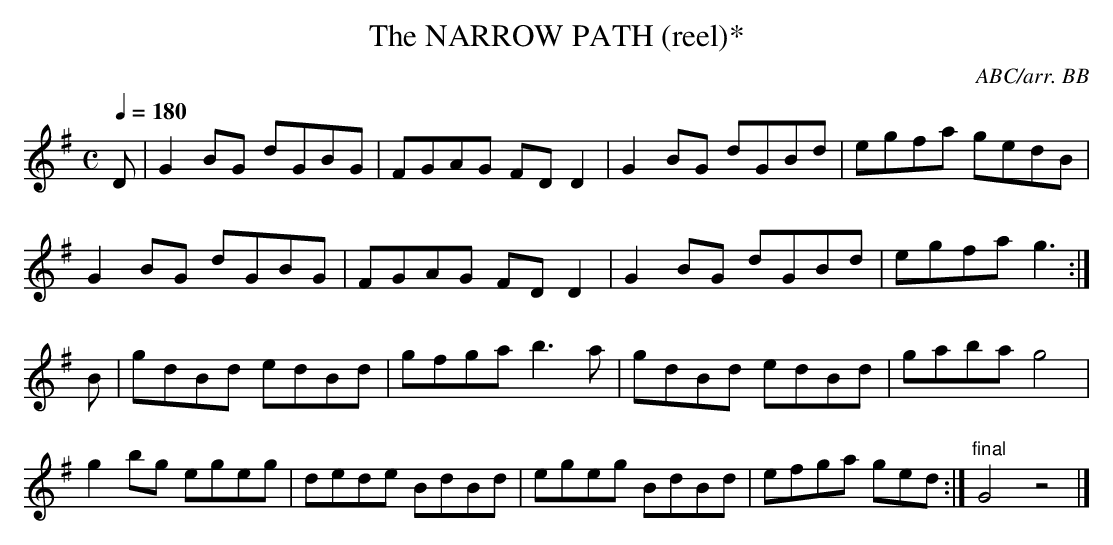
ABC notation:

X:1
T:NARROW PATH (reel)*, The
C:ABC/arr. BB
Y:"quick"
Q:1/4=180
L:1/8
M:C
K:G
D|G2BG dGBG|FGAG FDD2|G2BG dGBd|egfa gedB|
G2BG dGBG|FGAG FDD2|G2BG dGBd|egfa g3 :|
B|gdBd edBd|gfga b3a|gdBd edBd|gaba g4|
g2bg egeg|dede BdBd|egeg BdBd|efga ged :|"final"G4z4|]
